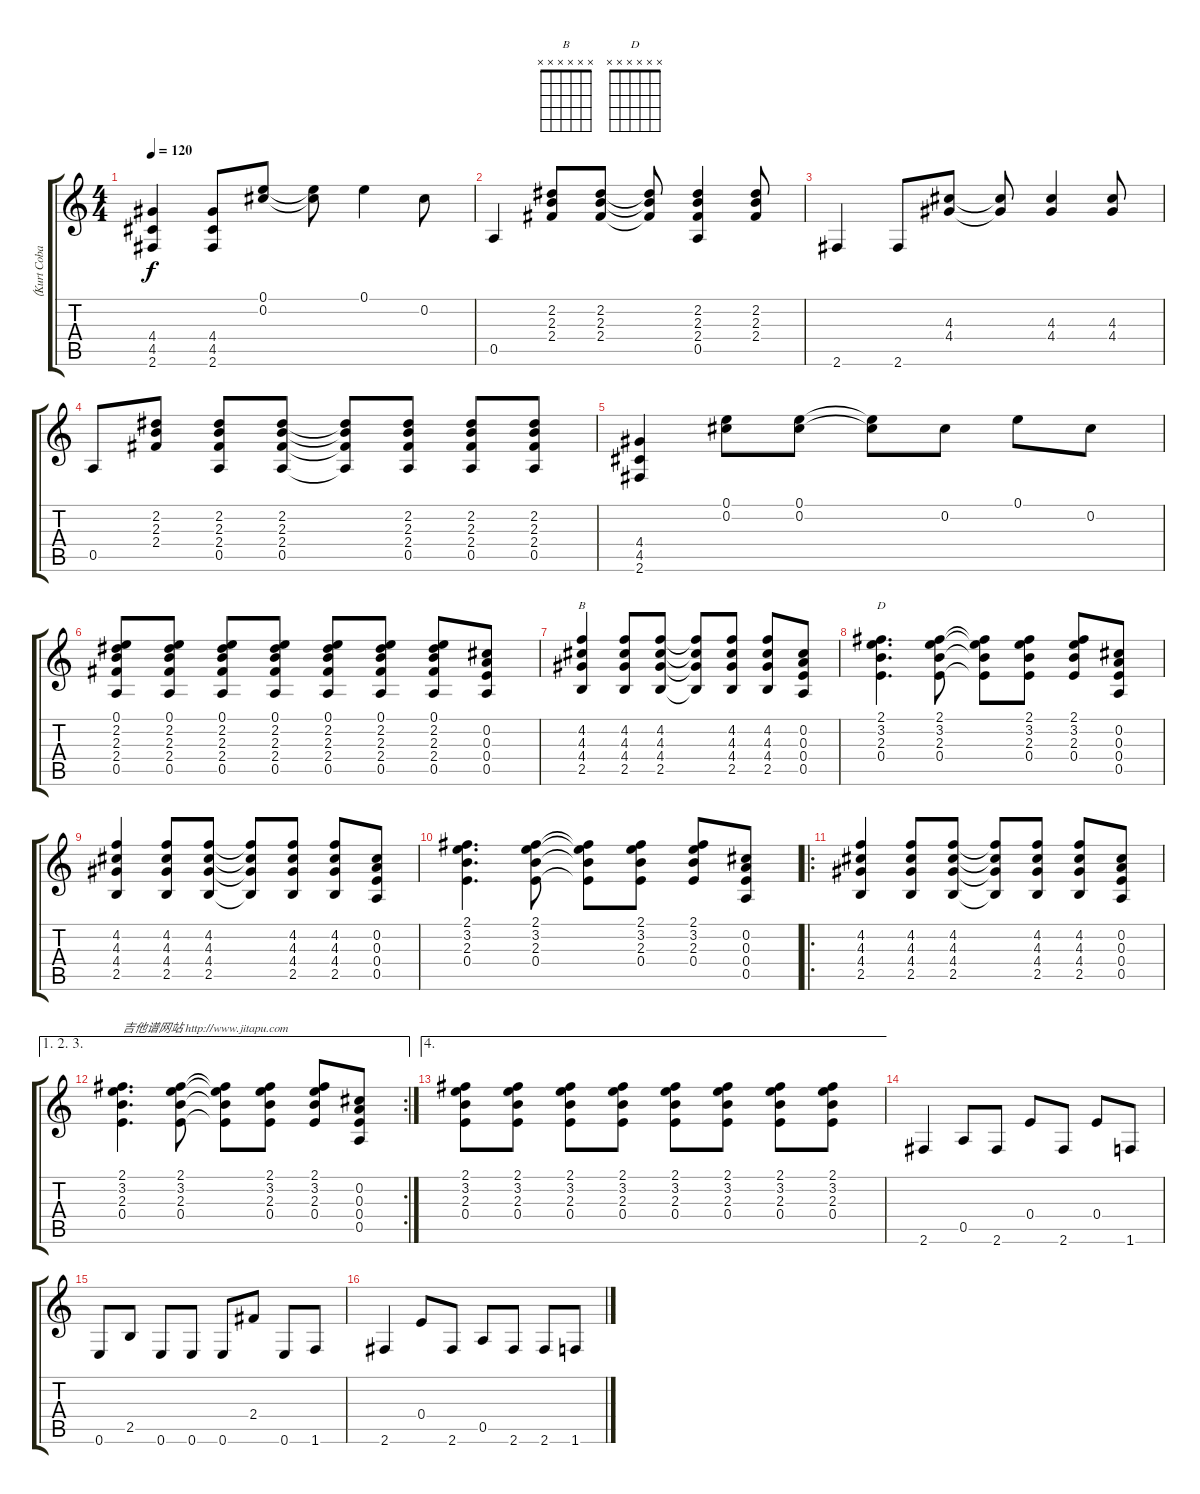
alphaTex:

\track ("（Kurt Cobain）吉他" "（Kurt Coba") {instrument distortionguitar}
\staff {score tabs}
\tuning (E4 Db4 A3 E3 A2 E2) {hide}
\chord ("B" x x x x x x)
\chord ("D" x x x x x x)
\ts (4 4)
\tempo 120
\clef g2
\ks c
(4.4 4.5 2.6).4{dy f} (4.4 4.5 2.6).8 (0.1 0.2).8 (0.1{t} 0.2{t}).8 0.1.4 0.2.8 |
0.5.4 (2.2 2.3 2.4).8 (2.2 2.3 2.4).8 (2.2{t} 2.3{t} 2.4{t}).8 (2.2 2.3 2.4 0.5).4 (2.2 2.3 2.4).8 |
2.6.4 2.6.8 (4.3 4.4).8 (4.3{t} 4.4{t}).8 (4.3 4.4).4 (4.3 4.4).8 |
0.5.8 (2.2 2.3 2.4).8 (2.2 2.3 2.4 0.5).8 (2.2 2.3 2.4 0.5).8 (2.2{t} 2.3{t} 2.4{t} 0.5{t}).8 (2.2 2.3 2.4 0.5).8 (2.2 2.3 2.4 0.5).8 (2.2 2.3 2.4 0.5).8 |
(4.4 4.5 2.6).4 (0.1 0.2).8 (0.1 0.2).8 (0.1{t} 0.2{t}).8 0.2.8 0.1.8 0.2.8 |
(0.1 2.2 2.3 2.4 0.5).8 (0.1 2.2 2.3 2.4 0.5).8 (0.1 2.2 2.3 2.4 0.5).8 (0.1 2.2 2.3 2.4 0.5).8 (0.1 2.2 2.3 2.4 0.5).8 (0.1 2.2 2.3 2.4 0.5).8 (0.1 2.2 2.3 2.4 0.5).8 (0.2 0.3 0.4 0.5).8 |
(4.2 4.3 4.4 2.5).4{ch "B"} (4.2 4.3 4.4 2.5).8 (4.2 4.3 4.4 2.5).8 (4.2{t} 4.3{t} 4.4{t} 2.5{t}).8 (4.2 4.3 4.4 2.5).8 (4.2 4.3 4.4 2.5).8 (0.2 0.3 0.4 0.5).8 |
(2.1 3.2 2.3 0.4).4{d ch "D"} (2.1 3.2 2.3 0.4).8 (2.1{t} 3.2{t} 2.3{t} 0.4{t}).8 (2.1 3.2 2.3 0.4).8 (2.1 3.2 2.3 0.4).8 (0.2 0.3 0.4 0.5).8 |
(4.2 4.3 4.4 2.5).4 (4.2 4.3 4.4 2.5).8 (4.2 4.3 4.4 2.5).8 (4.2{t} 4.3{t} 4.4{t} 2.5{t}).8 (4.2 4.3 4.4 2.5).8 (4.2 4.3 4.4 2.5).8 (0.2 0.3 0.4 0.5).8 |
(2.1 3.2 2.3 0.4).4{d} (2.1 3.2 2.3 0.4).8 (2.1{t} 3.2{t} 2.3{t} 0.4{t}).8 (2.1 3.2 2.3 0.4).8 (2.1 3.2 2.3 0.4).8 (0.2 0.3 0.4 0.5).8 |
\ro
(4.2 4.3 4.4 2.5).4 (4.2 4.3 4.4 2.5).8 (4.2 4.3 4.4 2.5).8 (4.2{t} 4.3{t} 4.4{t} 2.5{t}).8 (4.2 4.3 4.4 2.5).8 (4.2 4.3 4.4 2.5).8 (0.2 0.3 0.4 0.5).8 |
\ae (1 2 3)
\rc 2
(2.1 3.2 2.3 0.4).4{d txt "吉他谱网站 http://www.jitapu.com"} (2.1 3.2 2.3 0.4).8 (2.1{t} 3.2{t} 2.3{t} 0.4{t}).8 (2.1 3.2 2.3 0.4).8 (2.1 3.2 2.3 0.4).8 (0.2 0.3 0.4 0.5).8 |
\ae 4
(2.1 3.2 2.3 0.4).8 (2.1 3.2 2.3 0.4).8 (2.1 3.2 2.3 0.4).8 (2.1 3.2 2.3 0.4).8 (2.1 3.2 2.3 0.4).8 (2.1 3.2 2.3 0.4).8 (2.1 3.2 2.3 0.4).8 (2.1 3.2 2.3 0.4).8 |
2.6.4{instrument electricguitarclean} 0.5.8 2.6.8 0.4.8 2.6.8 0.4.8 1.6.8 |
0.6.8 2.5.8 0.6.8 0.6.8 0.6.8 2.4.8 0.6.8 1.6.8 |
2.6.4 0.4.8 2.6.8 0.5.8 2.6.8 2.6.8 1.6.8
